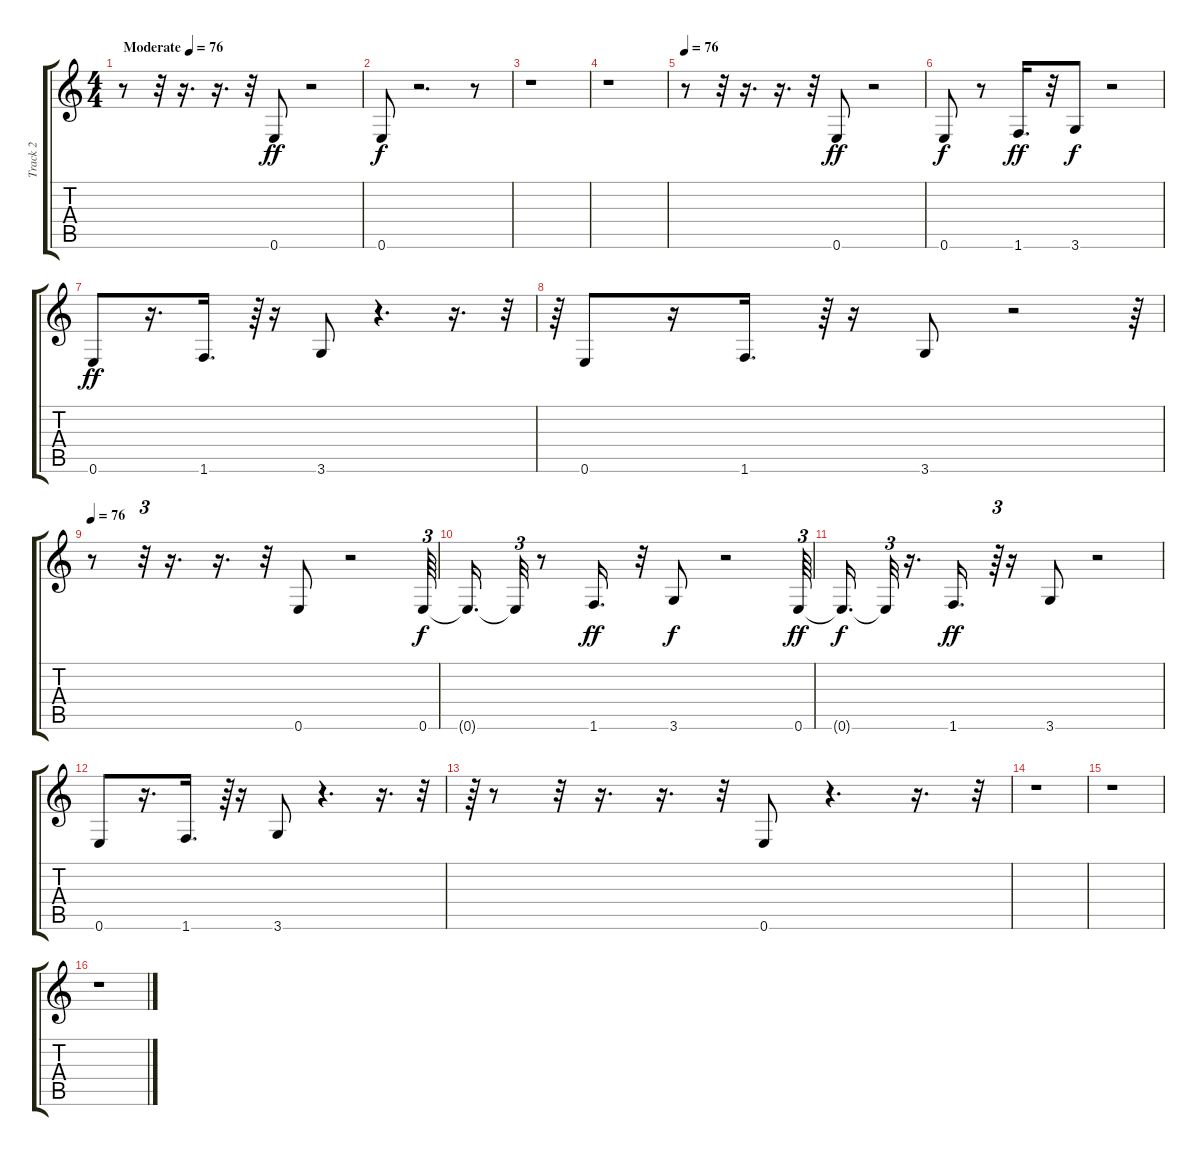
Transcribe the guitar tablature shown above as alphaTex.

\track ("Track 2" "Track 2") {instrument acousticbass}
\staff {score tabs}
\tuning (E4 B3 G3 D3 A2 E2) {hide}
\ts (4 4)
\tempo (76 "Moderate")
\clef g2
\ks c
r.8{dy ff instrument acousticbass} r.32 r.16{d} r.16{d} r.32 0.6.8 r.2 |
0.6.8{dy f} r.2{d} r.8 |
r.1 |
r.1 |
\tempo 76
r.8 r.32 r.16{d} r.16{d} r.32 0.6.8{dy ff} r.2 |
0.6.8{dy f} r.8 1.6.16{d dy ff} r.32 3.6.8{dy f} r.2 |
0.6.8{dy ff} r.16{d} 1.6.16{d} r.64{tu (3 2)} r.16 3.6.8 r.4{d} r.16{d} r.32{tu (3 2)} |
r.64{tu (3 2)} 0.6.8 r.16 1.6.16{d} r.64{tu (3 2)} r.16 3.6.8 r.2 r.64{tu (3 2)} |
\tempo 76
r.8 r.32{tu (3 2)} r.16{d} r.16{d} r.32 0.6.8 r.2 0.6.64{tu (3 2) dy f} |
0.6{t}.16{d} 0.6{t}.32{tu (3 2)} r.8 1.6.16{d dy ff} r.32 3.6.8{dy f} r.2 0.6.64{tu (3 2) dy ff} |
0.6{t}.16{d dy f} 0.6{t}.32{tu (3 2)} r.16{d} 1.6.16{d dy ff} r.64{tu (3 2)} r.16 3.6.8 r.2 |
0.6.8 r.16{d} 1.6.16{d} r.64{tu (3 2)} r.16 3.6.8 r.4{d} r.16{d} r.32{tu (3 2)} |
r.64{tu (3 2)} r.8 r.32 r.16{d} r.16{d} r.32 0.6.8 r.4{d} r.16{d} r.32{tu (3 2)} |
r.1 |
r.1 |
r.1
